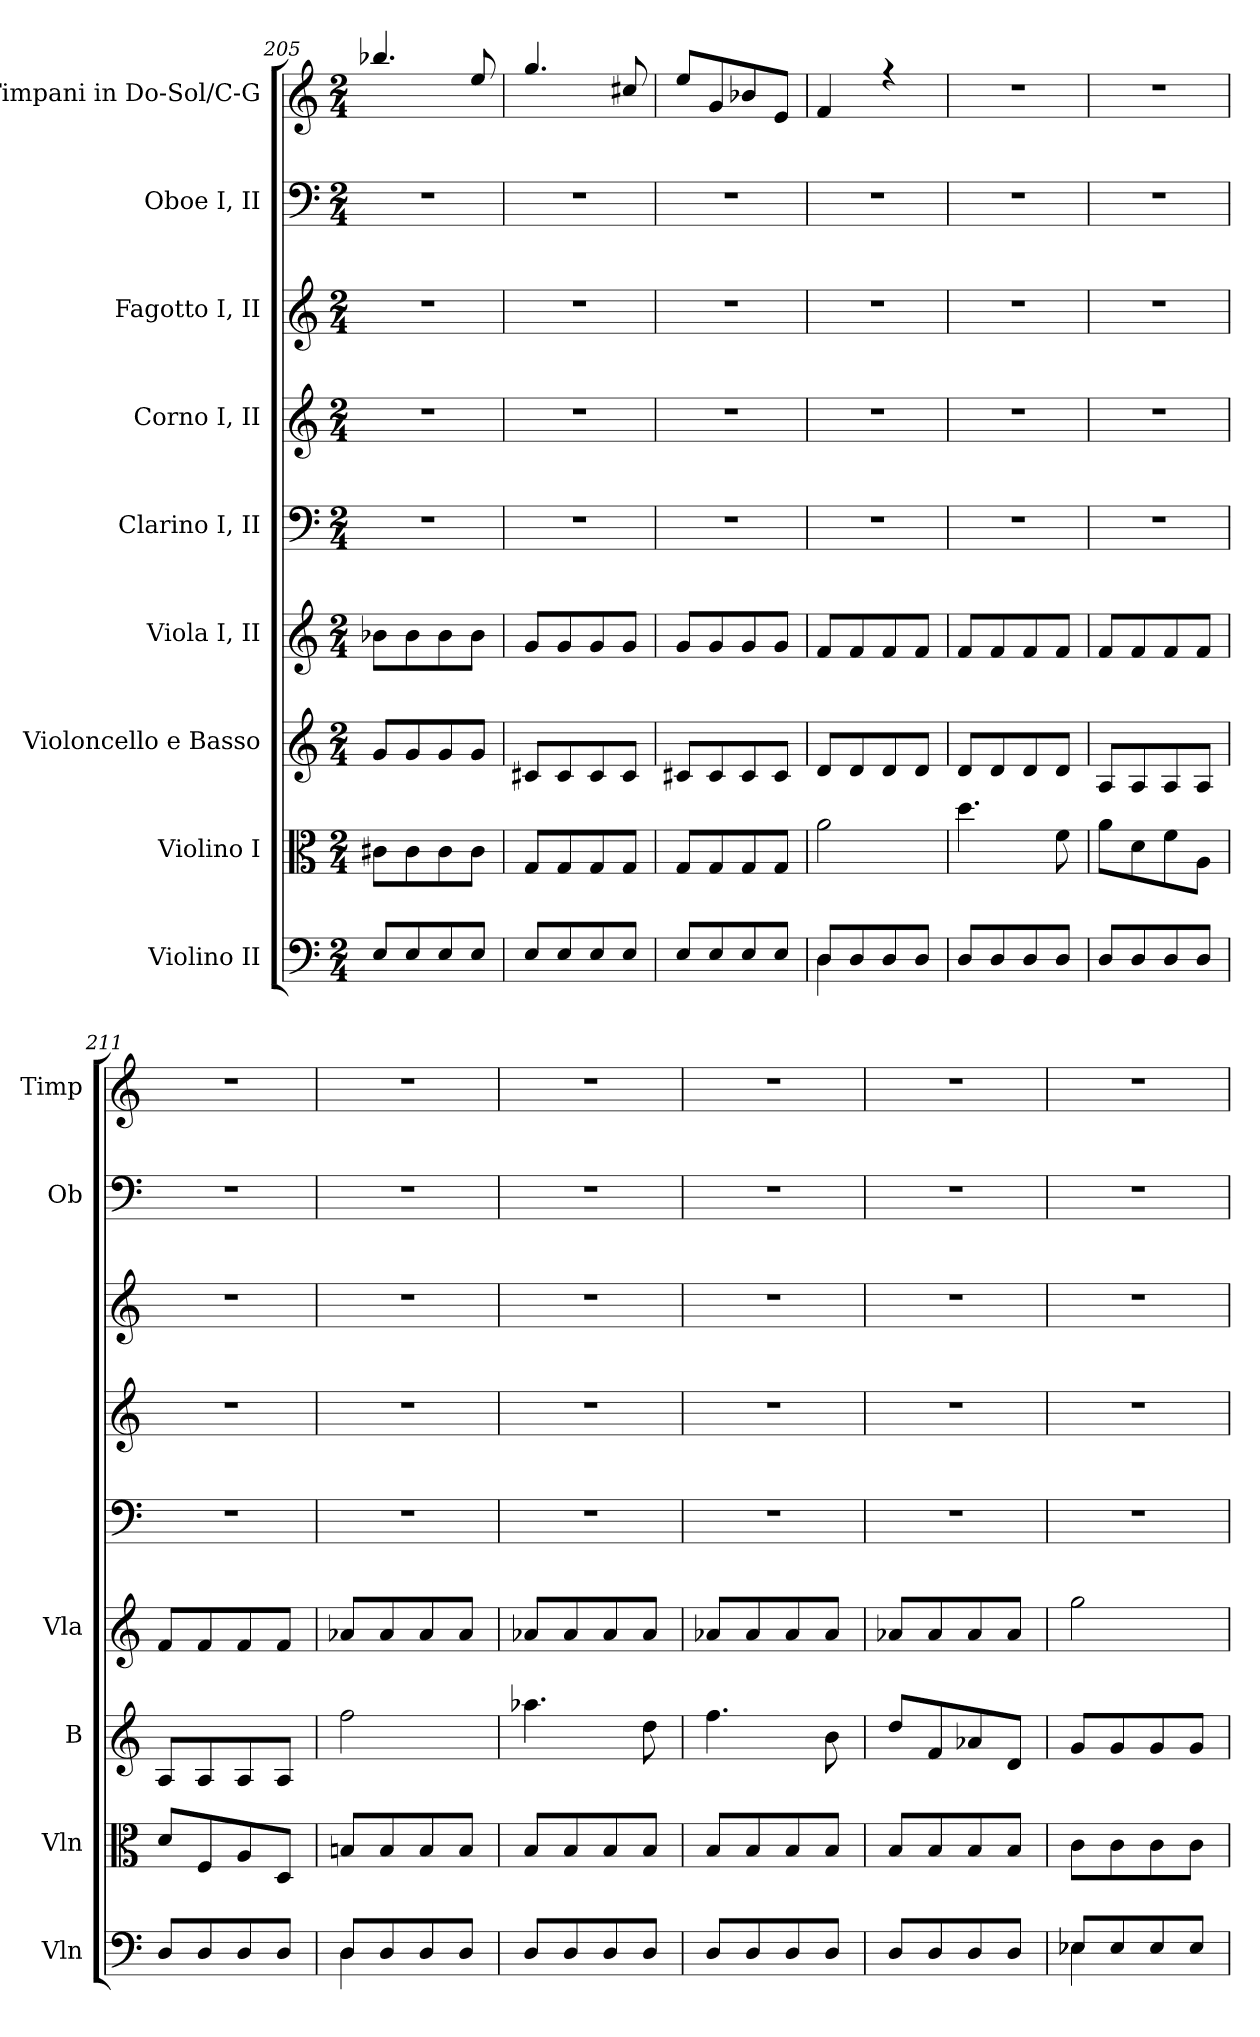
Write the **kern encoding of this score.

**kern	**kern	**kern	**kern	**kern	**kern	**kern	**kern	**kern
*part9	*part8	*part7	*part6	*part5	*part4	*part3	*part2	*part1
*staff9	*staff8	*staff7	*staff6	*staff5	*staff4	*staff3	*staff2	*staff1
*I"Violino II	*I"Violino I	*I"Violoncello e Basso	*I"Viola I, II	*I"Clarino I, II	*I"Corno I, II	*I"Fagotto I, II	*I"Oboe I, II	*I"Timpani in Do-Sol/C-G
*I'Vln	*I'Vln	*I'B	*I'Vla	*	*	*	*I'Ob	*I'Timp
*clefF4	*clefC3	*clefG2	*clefG2	*clefF4	*clefG2	*clefG2	*clefF4	*clefG2
*	*	*	*	*	*ITrd1c2	*ITrd7c12	*	*
*k[]	*k[]	*k[]	*k[]	*k[]	*k[b-e-]	*k[]	*k[]	*k[]
*M2/4	*M2/4	*M2/4	*M2/4	*M2/4	*M2/4	*M2/4	*M2/4	*M2/4
=205	=205	=205	=205	=205	=205	=205	=205	=205
*^	*	*	*	*	*	*	*	*^
8EL	2ryy	8c#XL	8gL	8b-XL	2r	2r	2r	2r	4.bb-X	2ryy
8E	.	8c#	8g	8b-	.	.	.	.	.	.
8E	.	8c#	8g	8b-	.	.	.	.	.	.
8EJ	.	8c#J	8gJ	8b-J	.	.	.	.	8ee	.
=206	=206	=206	=206	=206	=206	=206	=206	=206	=206	=206
8EL	2ryy	8GL	8c#XL	8gL	2r	2r	2r	2r	4.gg	2ryy
8E	.	8G	8c#	8g	.	.	.	.	.	.
8E	.	8G	8c#	8g	.	.	.	.	.	.
8EJ	.	8GJ	8c#J	8gJ	.	.	.	.	8cc#X	.
=207	=207	=207	=207	=207	=207	=207	=207	=207	=207	=207
8EL	2ryy	8GL	8c#XL	8gL	2r	2r	2r	2r	8eeL	2ryy
8E	.	8G	8c#	8g	.	.	.	.	8g	.
8E	.	8G	8c#	8g	.	.	.	.	8b-X	.
8EJ	.	8GJ	8c#J	8gJ	.	.	.	.	8eJ	.
=208	=208	=208	=208	=208	=208	=208	=208	=208	=208	=208
8DL	4D	2a	8dL	8fL	2r	2r	2r	2r	4f	2ryy
8D	.	.	8d	8f	.	.	.	.	.	.
8D	4ryy	.	8d	8f	.	.	.	.	4r	.
8DJ	.	.	8dJ	8fJ	.	.	.	.	.	.
*	*	*	*	*	*	*	*	*	*v	*v
=209	=209	=209	=209	=209	=209	=209	=209	=209	=209
8DL	2ryy	4.dd	8dL	8fL	2r	2r	2r	2r	2r
8D	.	.	8d	8f	.	.	.	.	.
8D	.	.	8d	8f	.	.	.	.	.
8DJ	.	8f	8dJ	8fJ	.	.	.	.	.
!!LO:LB:g=z
=210	=210	=210	=210	=210	=210	=210	=210	=210	=210
8DL	2ryy	8aL	8AL	8fL	2r	2r	2r	2r	2r
8D	.	8d	8A	8f	.	.	.	.	.
8D	.	8f	8A	8f	.	.	.	.	.
8DJ	.	8AJ	8AJ	8fJ	.	.	.	.	.
=211	=211	=211	=211	=211	=211	=211	=211	=211	=211
8DL	2ryy	8dL	8AL	8fL	2r	2r	2r	2r	2r
8D	.	8F	8A	8f	.	.	.	.	.
8D	.	8A	8A	8f	.	.	.	.	.
8DJ	.	8DJ	8AJ	8fJ	.	.	.	.	.
=212	=212	=212	=212	=212	=212	=212	=212	=212	=212
8DL	4D	8BnL	2ff	8a-XL	2r	2r	2r	2r	2r
8D	.	8B	.	8a-	.	.	.	.	.
8D	4ryy	8B	.	8a-	.	.	.	.	.
8DJ	.	8BJ	.	8a-J	.	.	.	.	.
=213	=213	=213	=213	=213	=213	=213	=213	=213	=213
8DL	2ryy	8BL	4.aa-X	8a-XL	2r	2r	2r	2r	2r
8D	.	8B	.	8a-	.	.	.	.	.
8D	.	8B	.	8a-	.	.	.	.	.
8DJ	.	8BJ	8dd	8a-J	.	.	.	.	.
=214	=214	=214	=214	=214	=214	=214	=214	=214	=214
8DL	2ryy	8BL	4.ff	8a-XL	2r	2r	2r	2r	2r
8D	.	8B	.	8a-	.	.	.	.	.
8D	.	8B	.	8a-	.	.	.	.	.
8DJ	.	8BJ	8b	8a-J	.	.	.	.	.
=215	=215	=215	=215	=215	=215	=215	=215	=215	=215
8DL	2ryy	8BL	8ddL	8a-XL	2r	2r	2r	2r	2r
8D	.	8B	8f	8a-	.	.	.	.	.
8D	.	8B	8a-X	8a-	.	.	.	.	.
8DJ	.	8BJ	8dJ	8a-J	.	.	.	.	.
=216	=216	=216	=216	=216	=216	=216	=216	=216	=216
8E-XL	4E-X	8cL	8gL	2gg	2r	2r	2r	2r	2r
8E-	.	8c	8g	.	.	.	.	.	.
8E-	4ryy	8c	8g	.	.	.	.	.	.
8E-J	.	8cJ	8gJ	.	.	.	.	.	.
*v	*v	*	*	*	*	*	*	*	*
=	=	=	=	=	=	=	=	=
*-	*-	*-	*-	*-	*-	*-	*-	*-
